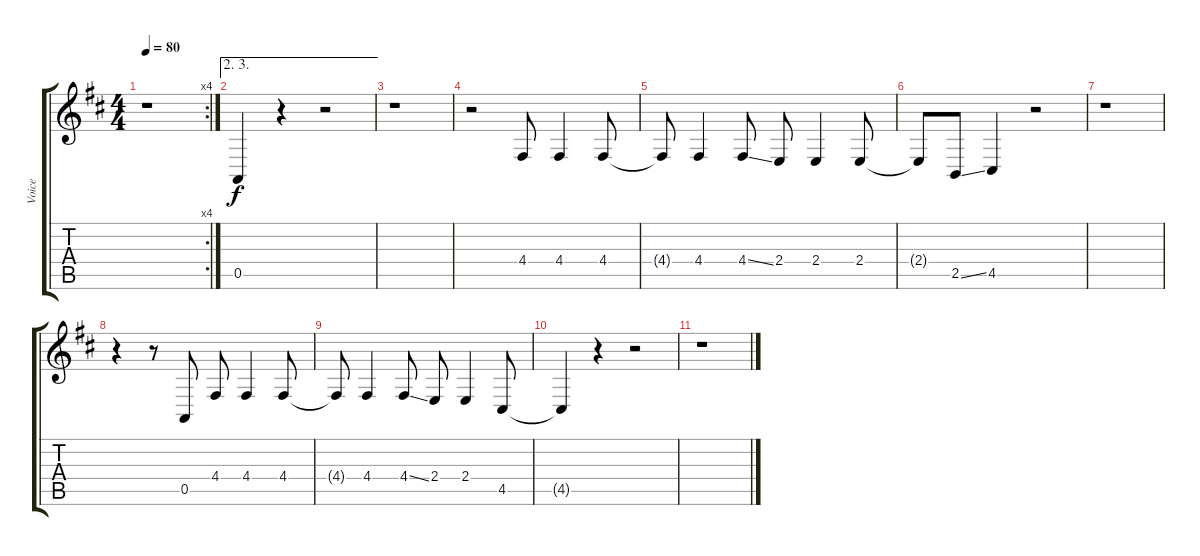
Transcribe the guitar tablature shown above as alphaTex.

\track ("Voice" "Voice") {instrument lead4chiff}
\staff {score tabs}
\tuning (E4 B3 G3 D3 A2 E2) {hide}
\rc 4
\ts (4 4)
\tempo 80
\clef g2
\ks d
r.1{dy f} |
\ae (2 3)
0.5{t}.4 r.4 r.2 |
r.1 |
r.2 4.4.8 4.4.4 4.4.8 |
4.4{t}.8 4.4.4 4.4{ss}.8 2.4.8 2.4.4 2.4.8 |
2.4{t}.8 2.5{ss}.8 4.5.4 r.2 |
r.1 |
r.4 r.8 0.5.8 4.4.8 4.4.4 4.4.8 |
4.4{t}.8 4.4.4 4.4{ss}.8 2.4.8 2.4.4 4.5.8 |
4.5{t}.4 r.4 r.2 |
r.1
